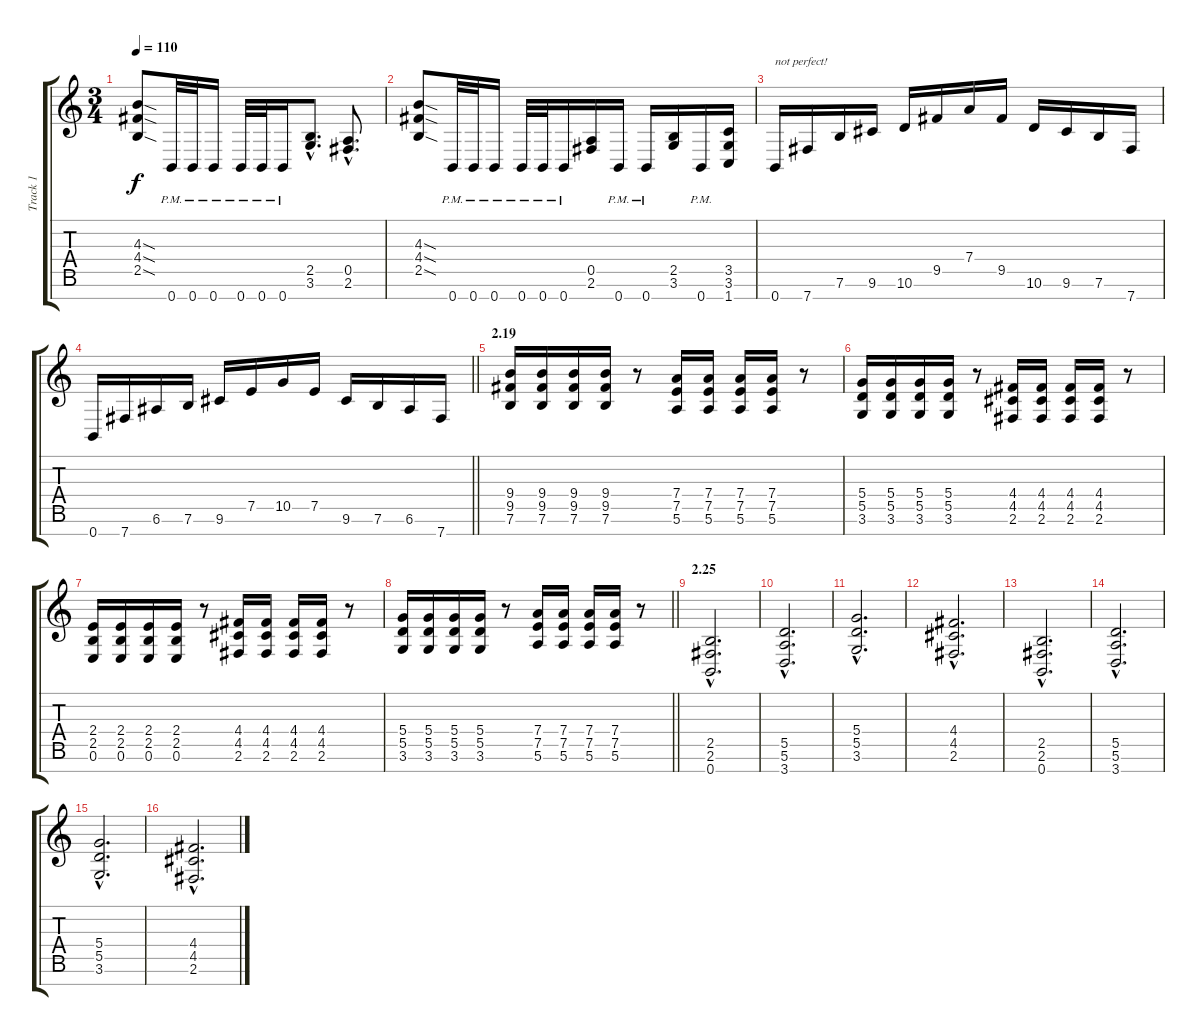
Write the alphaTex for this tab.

\track ("Track 1" "Track 1") {instrument distortionguitar}
\staff {score tabs}
\tuning (E4 B3 G3 D3 A2 E2 B1) {hide}
\ts (3 4)
\tempo 110
\clef g2
\ks c
(4.3{sod} 4.4{sod} 2.5{sod}).8{dy f} 0.7{pm}.32 0.7{pm}.32 0.7{pm}.16 0.7{pm}.32 0.7{pm}.32 0.7{pm}.16 (2.5{hac} 3.6{hac}).8{d} (0.5{hac} 2.6{hac}).8{d} |
(4.3{sod} 4.4{sod} 2.5{sod}).8 0.7{pm}.32 0.7{pm}.32 0.7{pm}.16 0.7{pm}.32 0.7{pm}.32 0.7{pm}.16 (0.5 2.6).16 0.7{pm}.16 0.7{pm}.16 (2.5 3.6).16 0.7{pm}.16 (3.5 3.6 1.7).16 |
0.7.16{txt "not perfect!"} 7.7.16 7.6.16 9.6.16 10.6.16 9.5.16 7.4.16 9.5.16 10.6.16 9.6.16 7.6.16 7.7.16 |
\barLineRight lightlight
0.7.16 7.7.16 6.6.16 7.6.16 9.6.16 7.5.16 10.5.16 7.5.16 9.6.16 7.6.16 6.6.16 7.7.16 |
\section ("" "2.19")
(9.4 9.5 7.6).16 (9.4 9.5 7.6).16 (9.4 9.5 7.6).16 (9.4 9.5 7.6).16 r.8 (7.4 7.5 5.6).16 (7.4 7.5 5.6).16 (7.4 7.5 5.6).16 (7.4 7.5 5.6).16 r.8 |
(5.4 5.5 3.6).16 (5.4 5.5 3.6).16 (5.4 5.5 3.6).16 (5.4 5.5 3.6).16 r.8 (4.4 4.5 2.6).16 (4.4 4.5 2.6).16 (4.4 4.5 2.6).16 (4.4 4.5 2.6).16 r.8 |
(2.4 2.5 0.6).16 (2.4 2.5 0.6).16 (2.4 2.5 0.6).16 (2.4 2.5 0.6).16 r.8 (4.4 4.5 2.6).16 (4.4 4.5 2.6).16 (4.4 4.5 2.6).16 (4.4 4.5 2.6).16 r.8 |
\barLineRight lightlight
(5.4 5.5 3.6).16 (5.4 5.5 3.6).16 (5.4 5.5 3.6).16 (5.4 5.5 3.6).16 r.8 (7.4 7.5 5.6).16 (7.4 7.5 5.6).16 (7.4 7.5 5.6).16 (7.4 7.5 5.6).16 r.8 |
\section ("" "2.25")
(2.5{hac} 2.6{hac} 0.7{hac}).2{d} |
(5.5{hac} 5.6{hac} 3.7{hac}).2{d} |
(5.4{hac} 5.5{hac} 3.6{hac}).2{d} |
(4.4{hac} 4.5{hac} 2.6{hac}).2{d} |
(2.5{hac} 2.6{hac} 0.7{hac}).2{d} |
(5.5{hac} 5.6{hac} 3.7{hac}).2{d} |
(5.4{hac} 5.5{hac} 3.6{hac}).2{d} |
(4.4{hac} 4.5{hac} 2.6{hac}).2{d}
